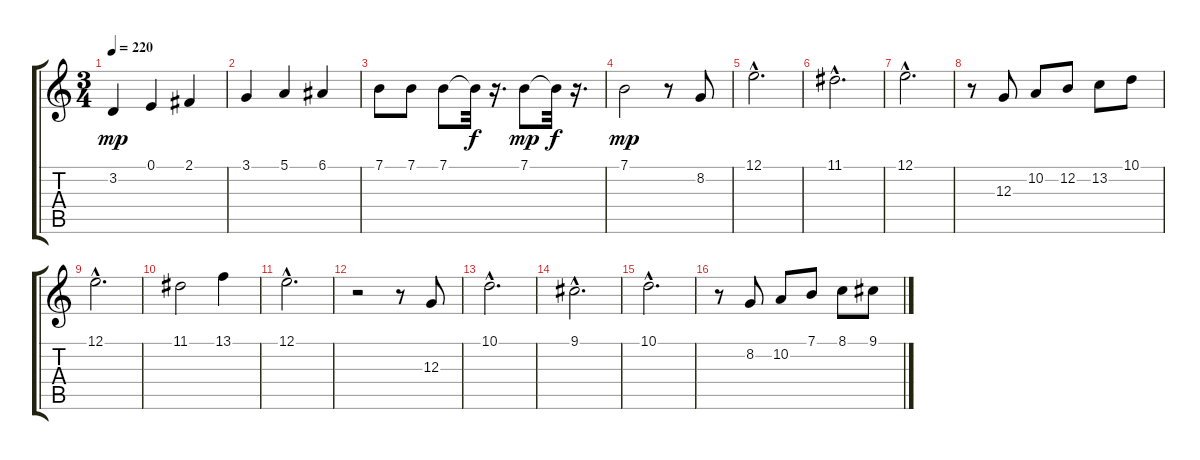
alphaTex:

\track "" {instrument acousticgrandpiano}
\staff {score tabs}
\tuning (E4 B3 G3 D3 A2 E2) {hide}
\ts (3 4)
\tempo 220
\clef g2
\ks c
3.2.4{dy mp instrument acousticgrandpiano} 0.1.4 2.1.4 |
3.1.4 5.1.4 6.1.4 |
7.1.8 7.1.8 7.1.8 7.1{t}.32{dy f} r.16{d} 7.1.8{dy mp} 7.1{t}.32{dy f} r.16{d} |
7.1.2{dy mp} r.8 8.2.8 |
12.1{hac}.2{d} |
11.1{hac}.2{d} |
12.1{hac}.2{d} |
r.8 12.3.8 10.2.8 12.2.8 13.2.8 10.1.8 |
12.1{hac}.2{d} |
11.1.2 13.1.4 |
12.1{hac}.2{d} |
r.2 r.8 12.3.8 |
10.1{hac}.2{d} |
9.1{hac}.2{d} |
10.1{hac}.2{d} |
r.8 8.2.8 10.2.8 7.1.8 8.1.8 9.1.8
